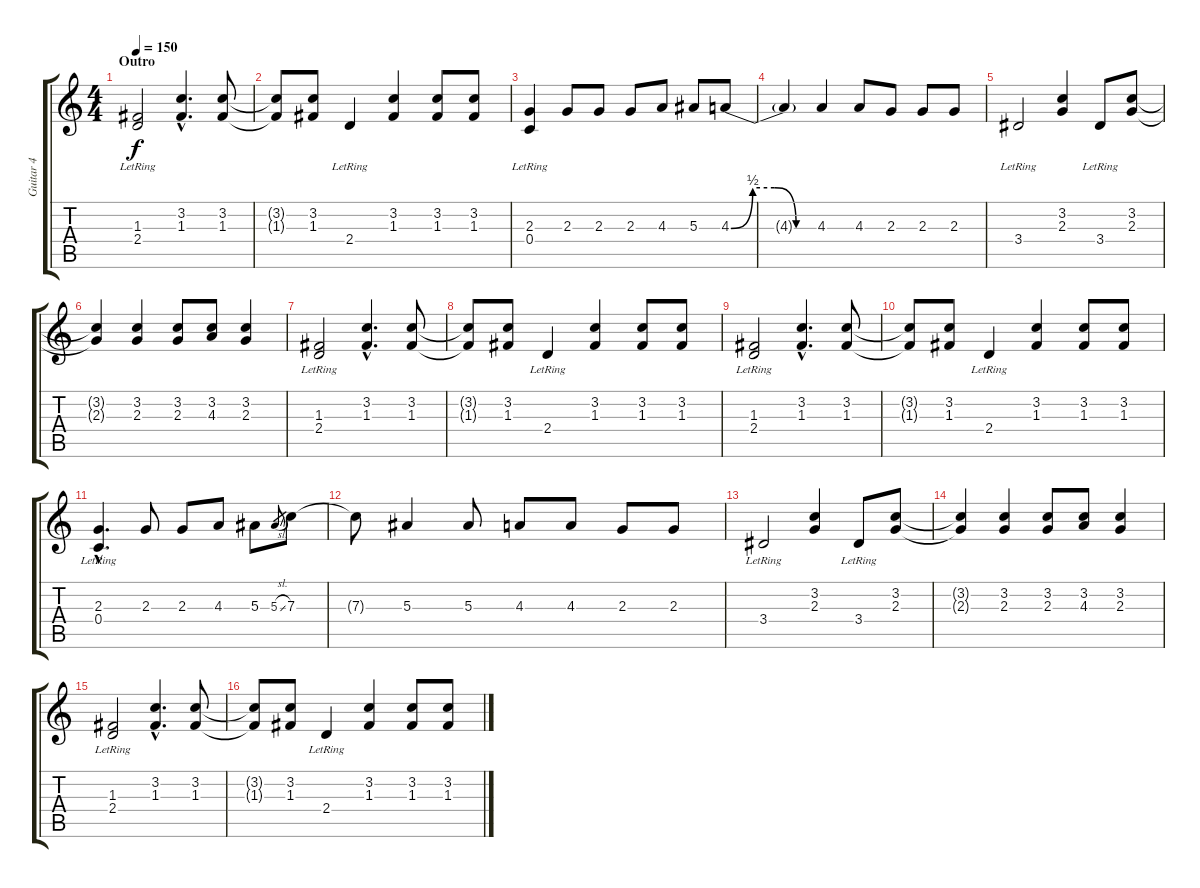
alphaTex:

\track ("Guitar 4" "Guitar 4") {instrument acousticguitarsteel}
\staff {score tabs}
\tuning (D4 A3 F3 C3 G2 C2) {hide}
\ts (4 4)
\section ("" "Outro")
\tempo 150
\clef g2
\ks c
(1.3 2.4{lr}).2{dy f} (3.2{hac} 1.3{hac}).4{d} (3.2 1.3).8 |
(3.2{t} 1.3{t}).8 (3.2 1.3).8 2.4{lr}.4 (3.2 1.3).4 (3.2 1.3).8 (3.2 1.3).8 |
(2.3 0.4{lr}).4 2.3.8 2.3.8 2.3.8 4.3.8 5.3.8 4.3{be (custom 0 0 15 2 30 2 45 0 60 0)}.8 |
4.3{t}.4 4.3.4 4.3.8 2.3.8 2.3.8 2.3.8 |
3.4{lr}.2 (3.2 2.3).4 3.4{lr}.8 (3.2 2.3).8 |
(3.2{t} 2.3{t}).4 (3.2 2.3).4 (3.2 2.3).8 (3.2 4.3).8 (3.2 2.3).4 |
(1.3 2.4{lr}).2 (3.2{hac} 1.3{hac}).4{d} (3.2 1.3).8 |
(3.2{t} 1.3{t}).8 (3.2 1.3).8 2.4{lr}.4 (3.2 1.3).4 (3.2 1.3).8 (3.2 1.3).8 |
(1.3 2.4{lr}).2 (3.2{hac} 1.3{hac}).4{d} (3.2 1.3).8 |
(3.2{t} 1.3{t}).8 (3.2 1.3).8 2.4{lr}.4 (3.2 1.3).4 (3.2 1.3).8 (3.2 1.3).8 |
(2.3{hac} 0.4{hac lr}).4{d} 2.3.8 2.3.8 4.3.8 5.3.8 5.3{sl}.8{gr} 7.3.8 |
7.3{t}.8 5.3.4 5.3.8 4.3.8 4.3.8 2.3.8 2.3.8 |
3.4{lr}.2 (3.2 2.3).4 3.4{lr}.8 (3.2 2.3).8 |
(3.2{t} 2.3{t}).4 (3.2 2.3).4 (3.2 2.3).8 (3.2 4.3).8 (3.2 2.3).4 |
(1.3 2.4{lr}).2 (3.2{hac} 1.3{hac}).4{d} (3.2 1.3).8 |
(3.2{t} 1.3{t}).8 (3.2 1.3).8 2.4{lr}.4 (3.2 1.3).4 (3.2 1.3).8 (3.2 1.3).8
